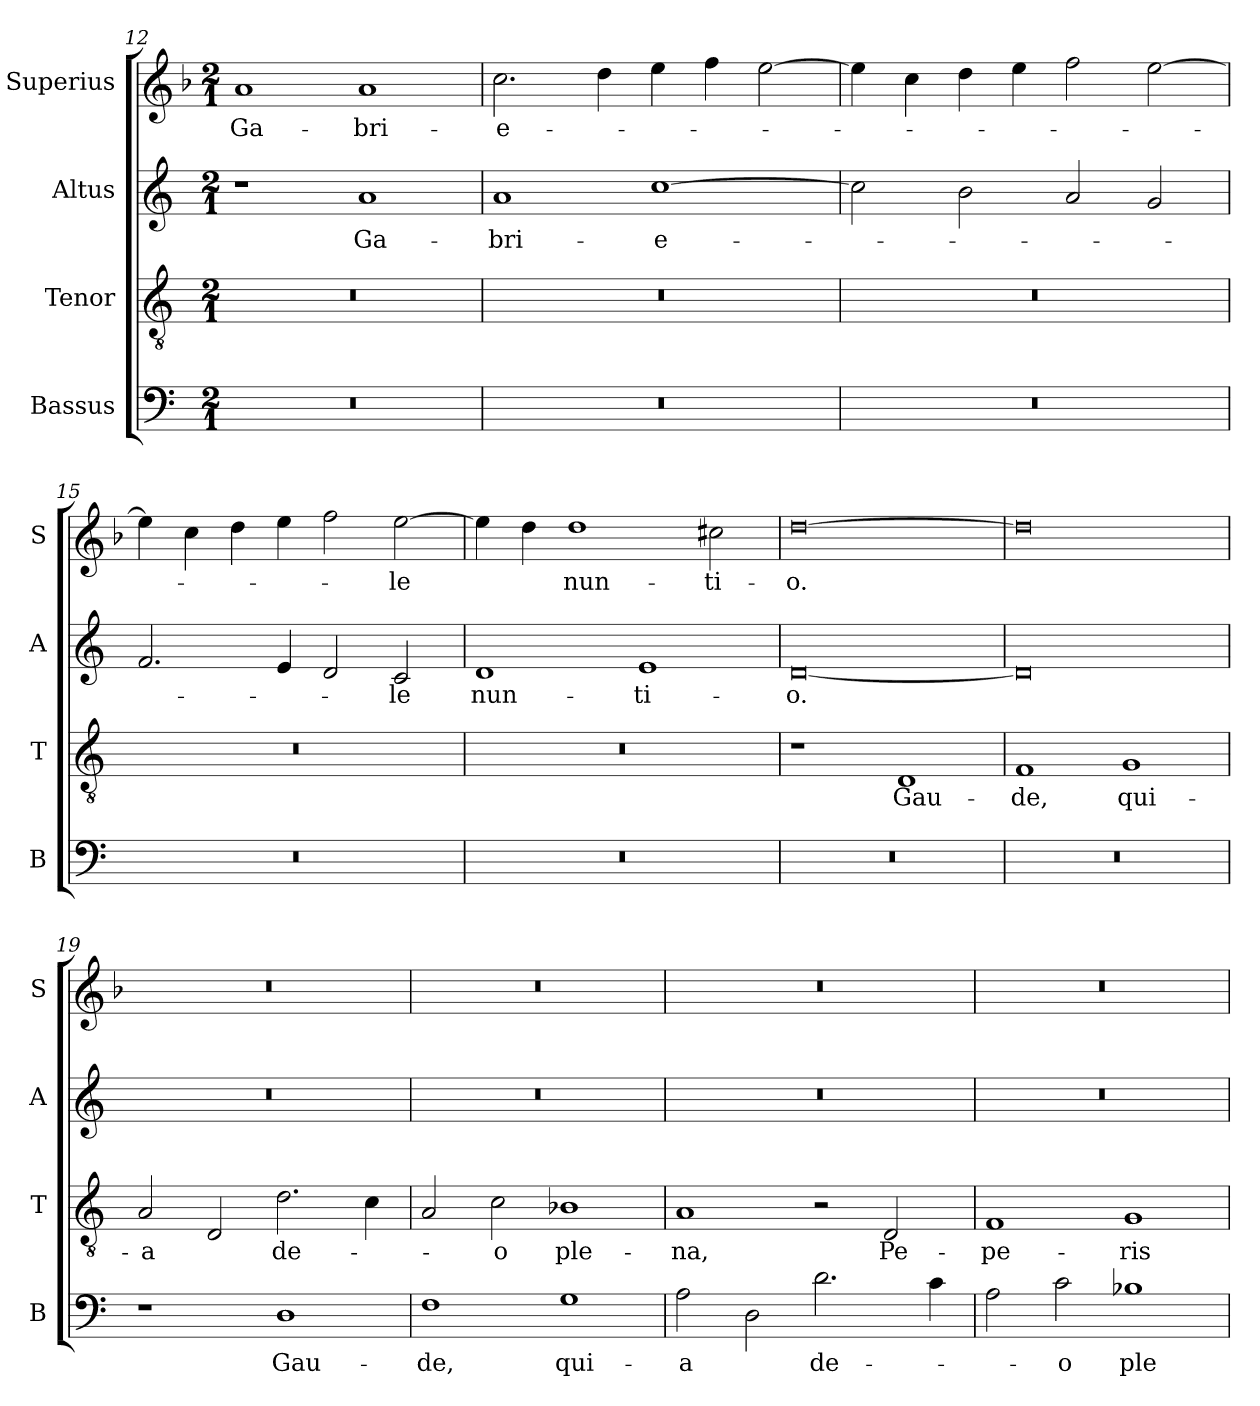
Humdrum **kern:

**kern	**text	**kern	**text	**kern	**text	**kern	**text
*part4	*part4	*part3	*part3	*part2	*part2	*part1	*part1
*staff4	*staff4	*staff3	*staff3	*staff2	*staff2	*staff1	*staff1
*I"Bassus	*	*I"Tenor	*	*I"Altus	*	*I"Superius	*
*I'B	*	*I'T	*	*I'A	*	*I'S	*
*clefF4	*	*clefGv2	*	*clefG2	*	*clefG2	*
*k[]	*	*k[]	*	*k[]	*	*k[b-]	*
*M2/1	*	*M2/1	*	*M2/1	*	*M2/1	*
=12	=12	=12	=12	=12	=12	=12	=12
0r	.	0r	.	1r	.	1a	Ga-
.	.	.	.	1a	Ga-	1a	-bri-
=13	=13	=13	=13	=13	=13	=13	=13
0r	.	0r	.	1a	-bri-	2.cc\	-e-
.	.	.	.	.	.	4dd\	.
.	.	.	.	[1cc	-e-	4ee\	.
.	.	.	.	.	.	4ff\	.
.	.	.	.	.	.	[2ee\	.
=14	=14	=14	=14	=14	=14	=14	=14
0r	.	0r	.	2cc\]	.	4ee\]	.
.	.	.	.	.	.	4cc\	.
.	.	.	.	2b\	.	4dd\	.
.	.	.	.	.	.	4ee\	.
.	.	.	.	2a/	.	2ff\	.
.	.	.	.	2g/	.	[2ee\	.
=15	=15	=15	=15	=15	=15	=15	=15
0r	.	0r	.	2.f/	.	4ee\]	.
.	.	.	.	.	.	4cc\	.
.	.	.	.	.	.	4dd\	.
.	.	.	.	4e/	.	4ee\	.
.	.	.	.	2d/	.	2ff\	.
.	.	.	.	2c/	-le	[2ee\	-le
=16	=16	=16	=16	=16	=16	=16	=16
0r	.	0r	.	1d	nun-	4ee\]	.
.	.	.	.	.	.	4dd\	.
.	.	.	.	.	.	1dd	nun-
.	.	.	.	1e	-ti-	.	.
.	.	.	.	.	.	2cc#X\	-ti-
=17	=17	=17	=17	=17	=17	=17	=17
0r	.	1r	.	[0d	-o.	[0dd	-o.
.	.	1D	Gau-	.	.	.	.
=18	=18	=18	=18	=18	=18	=18	=18
0r	.	1F	de,	0d]	.	0dd]	.
.	.	1G	qui-	.	.	.	.
=19	=19	=19	=19	=19	=19	=19	=19
1r	.	2A/	-a	0r	.	0r	.
.	.	2D/	.	.	.	.	.
1D	Gau-	2.d\	de-	.	.	.	.
.	.	4c\	.	.	.	.	.
=20	=20	=20	=20	=20	=20	=20	=20
1F	de,	2A/	.	0r	.	0r	.
.	.	2c\	-o	.	.	.	.
1G	qui-	1B-X	ple-	.	.	.	.
=21	=21	=21	=21	=21	=21	=21	=21
2A\	-a	1A	-na,	0r	.	0r	.
2D\	.	.	.	.	.	.	.
2.d\	de-	2r	.	.	.	.	.
.	.	2D/	Pe-	.	.	.	.
4c\	.	.	.	.	.	.	.
=22	=22	=22	=22	=22	=22	=22	=22
2A\	.	1F	-pe-	0r	.	0r	.
2c\	-o	.	.	.	.	.	.
1B-X	ple-	1G	-ris-	.	.	.	.
=	=	=	=	=	=	=	=
*-	*-	*-	*-	*-	*-	*-	*-
